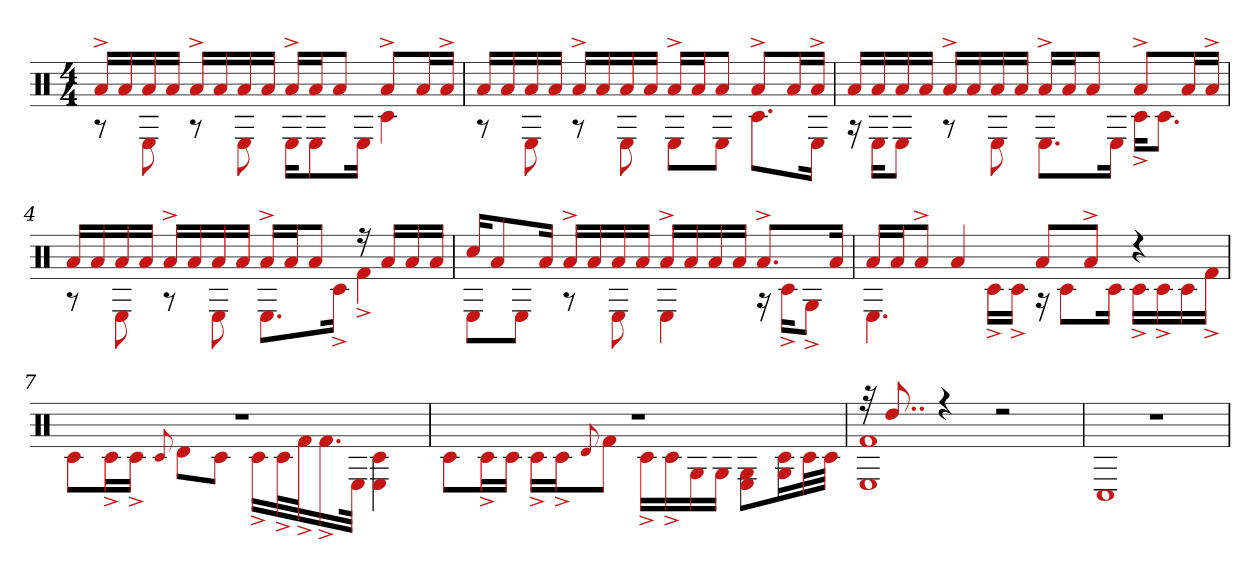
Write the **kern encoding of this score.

**kern
*part1
*staff1
*clefX
*k[]
*M4/4
=1
*^
16a^LL	8r
16a	.
16a	8E
16aJJ	.
16a^LL	8r
16a	.
16a	8E
16aJJ	.
16a^LL	16EKL
16aJ	8E
8aJ	.
.	16EJk
8a^L	4c#
16aL	.
16a^JJ	.
=2	=2
16aLL	8r
16a	.
16a	8E
16aJJ	.
16a^LL	8r
16a	.
16a	8E
16aJJ	.
16a^LL	8EL
16aJ	.
8aJ	8EJ
8a^L	8.c#L
16aL	.
16a^JJ	16EJk
=3	=3
16aLL	16r
16a	16EKL
16a	8EJ
16aJJ	.
16a^LL	8r
16a	.
16a	8E
16aJJ	.
16a^LL	8.EL
16aJ	.
8aJ	.
.	16EJk
8a^L	16c#^KL
.	8.c#J
16aL	.
16a^JJ	.
=4	=4
16aLL	8r
16a	.
16a	8E
16aJJ	.
16a^LL	8r
16a	.
16a	8E
16aJJ	.
16a^LL	8.EL
16aJ	.
8aJ	.
.	16c#^Jk
16r	4f#^
16aLL	.
16a	.
16aJJ	.
=5	=5
16cc#KL	8EL
8a	.
.	8EJ
16aJk	.
16a^LL	8r
16a	.
16a	8E
16aJJ	.
16a^LL	4E
16a	.
16a	.
16aJJ	.
8.a^L	16r
.	16c#^KL
.	8G^J
16aJk	.
=6	=6
16aLL	4.E
16aJ	.
8a^J	.
4a	.
.	16c#^LL
.	16c#^JJ
8aL	16r
.	8c#L
8a^J	.
.	16c#Jk
4r	16c#^LL
.	16c#^
.	16c#
.	16f#^JJ
=7	=7
1r	8c#L
.	16c#^L
.	16c#^JJ
.	8qqc#
.	8dL
.	8c#J
.	16c#^LL
.	32c#^L
.	32f#^J
.	16.f#^
.	32EJJk
.	4E 4c#
=8	=8
1r	8c#L
.	16c#^L
.	16c#JJ
.	16c#^LL
.	16c#^J
.	8qqd
.	8f#J
.	16c#^LL
.	16c#^
.	16G
.	16GJJ
.	8G 8EL
.	16c# 16GL
.	32c#L
.	32c#JJJ
=9	=9
32r	1f# 1E
8..dd	.
4r	.
2r	.
=10	=10
1r	1C#
*v	*v
=
*-
